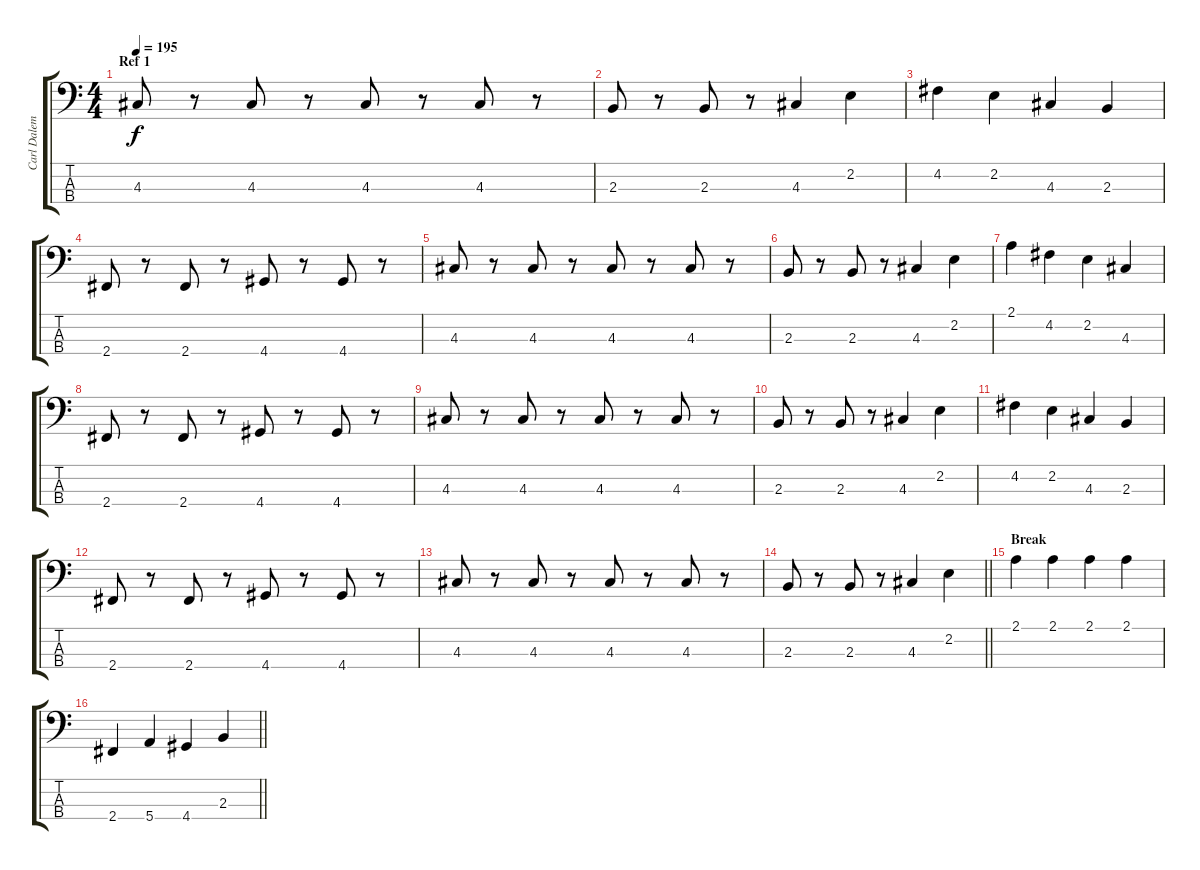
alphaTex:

\track ("Carl Dalemo (bass)" "Carl Dalem") {instrument electricbasspick}
\staff {score tabs}
\tuning (G2 D2 A1 E1) {hide}
\ts (4 4)
\section ("" "Ref 1")
\tempo 195
\clef f4
\ks c
4.3.8{dy f} r.8 4.3.8 r.8 4.3.8 r.8 4.3.8 r.8 |
2.3.8 r.8 2.3.8 r.8 4.3.4 2.2.4 |
4.2.4 2.2.4 4.3.4 2.3.4 |
2.4.8 r.8 2.4.8 r.8 4.4.8 r.8 4.4.8 r.8 |
4.3.8 r.8 4.3.8 r.8 4.3.8 r.8 4.3.8 r.8 |
2.3.8 r.8 2.3.8 r.8 4.3.4 2.2.4 |
2.1.4 4.2.4 2.2.4 4.3.4 |
2.4.8 r.8 2.4.8 r.8 4.4.8 r.8 4.4.8 r.8 |
4.3.8 r.8 4.3.8 r.8 4.3.8 r.8 4.3.8 r.8 |
2.3.8 r.8 2.3.8 r.8 4.3.4 2.2.4 |
4.2.4 2.2.4 4.3.4 2.3.4 |
2.4.8 r.8 2.4.8 r.8 4.4.8 r.8 4.4.8 r.8 |
4.3.8 r.8 4.3.8 r.8 4.3.8 r.8 4.3.8 r.8 |
\barLineRight lightlight
2.3.8 r.8 2.3.8 r.8 4.3.4 2.2.4 |
\section ("" "Break")
2.1.4 2.1.4 2.1.4 2.1.4 |
\barLineRight lightlight
2.4.4 5.4.4 4.4.4 2.3.4
